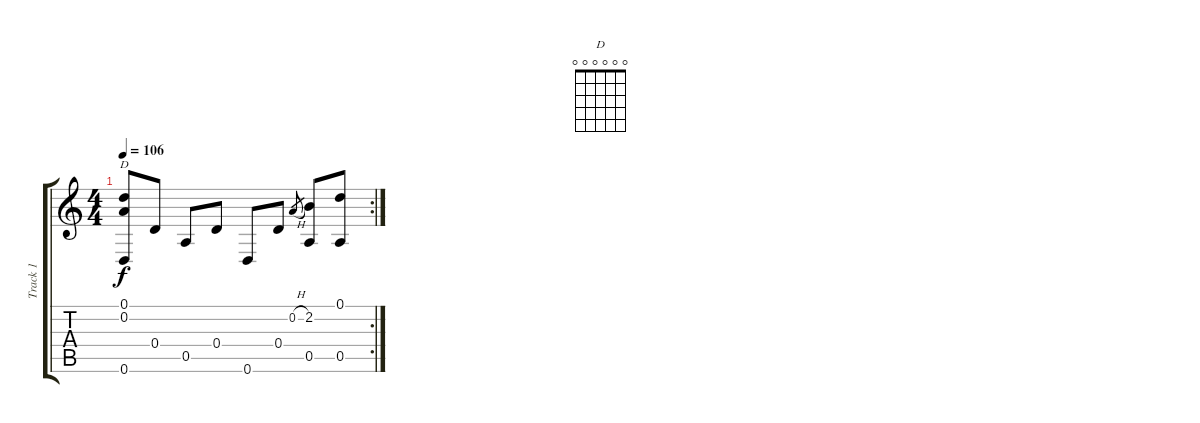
\track ("Track 1" "Track 1") {instrument acousticguitarsteel}
\staff {score tabs}
\tuning (D4 A3 Gb3 D3 A2 D2) {hide}
\chord ("D" 0 0 0 0 0 0)
\rc 2
\ts (4 4)
\tempo 106
\clef g2
\ks c
(0.1 0.2 0.6).8{ch "D" dy f} 0.4.8 0.5.8 0.4.8 0.6.8 0.4.8 0.2{h}.8{gr} (2.2 0.5).8 (0.1 0.5).8
